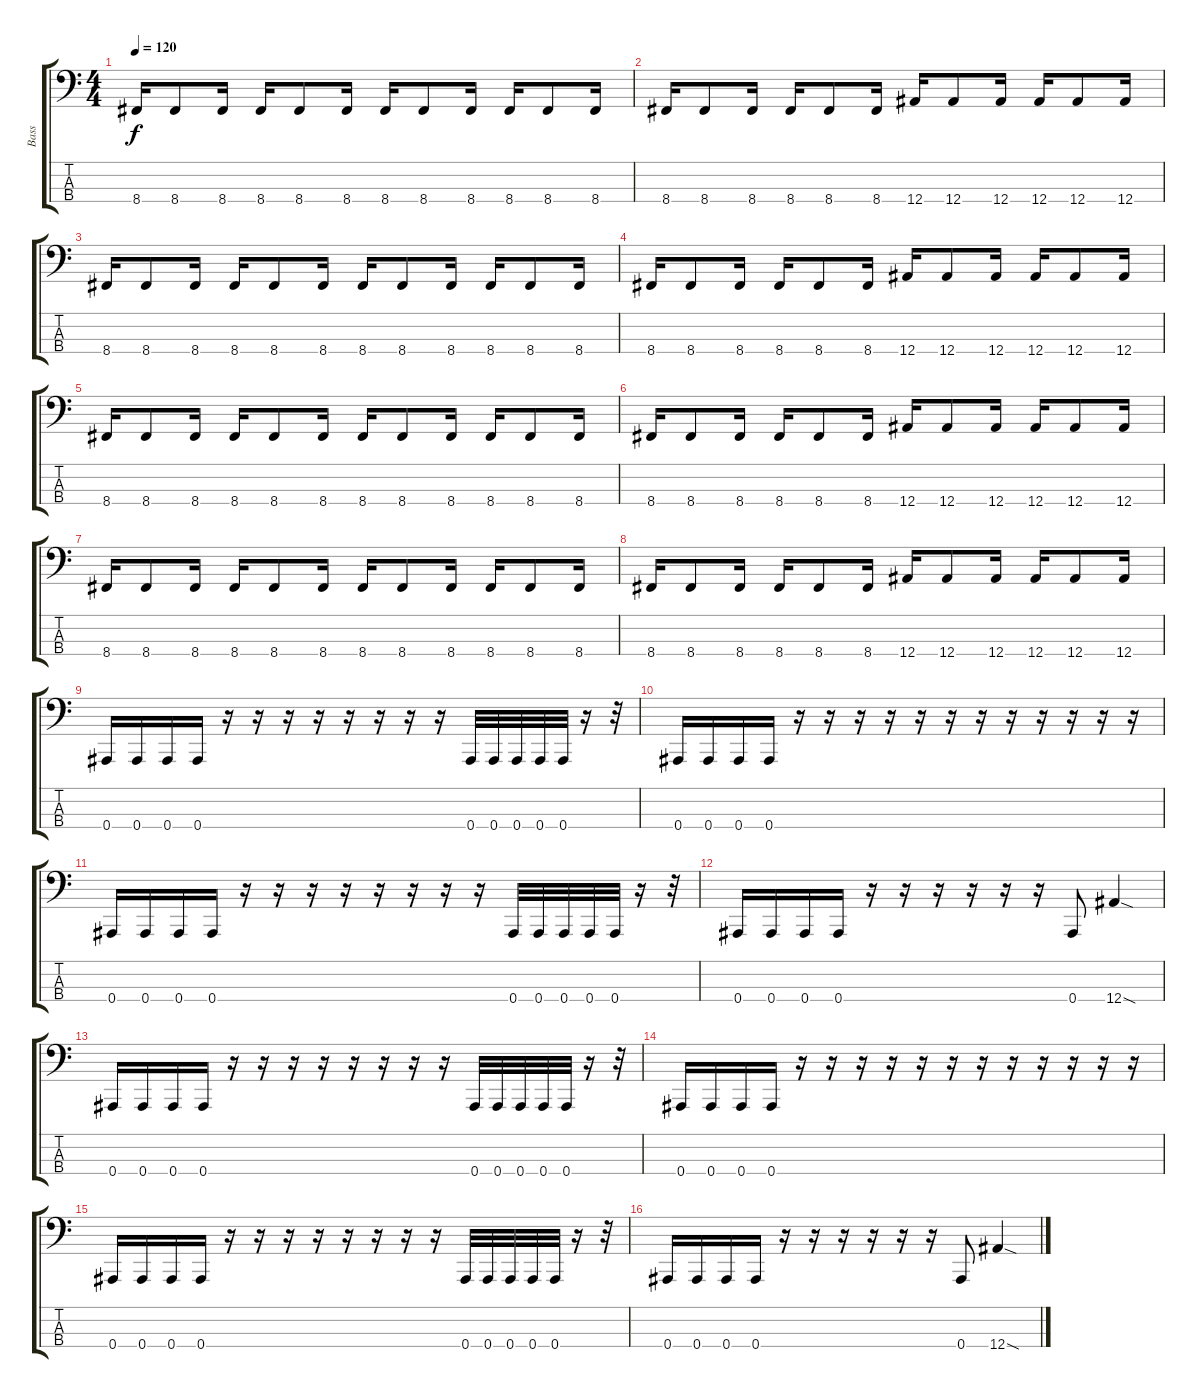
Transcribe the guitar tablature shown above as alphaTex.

\track ("Bass" "Bass") {instrument electricbasspick}
\staff {score tabs}
\tuning (Eb2 Bb1 F1 Bb0) {hide}
\ts (4 4)
\tempo 120
\clef f4
\ks c
8.4.16{dy f} 8.4.8 8.4.16 8.4.16 8.4.8 8.4.16 8.4.16 8.4.8 8.4.16 8.4.16 8.4.8 8.4.16 |
8.4.16 8.4.8 8.4.16 8.4.16 8.4.8 8.4.16 12.4.16 12.4.8 12.4.16 12.4.16 12.4.8 12.4.16 |
8.4.16 8.4.8 8.4.16 8.4.16 8.4.8 8.4.16 8.4.16 8.4.8 8.4.16 8.4.16 8.4.8 8.4.16 |
8.4.16 8.4.8 8.4.16 8.4.16 8.4.8 8.4.16 12.4.16 12.4.8 12.4.16 12.4.16 12.4.8 12.4.16 |
8.4.16 8.4.8 8.4.16 8.4.16 8.4.8 8.4.16 8.4.16 8.4.8 8.4.16 8.4.16 8.4.8 8.4.16 |
8.4.16 8.4.8 8.4.16 8.4.16 8.4.8 8.4.16 12.4.16 12.4.8 12.4.16 12.4.16 12.4.8 12.4.16 |
8.4.16 8.4.8 8.4.16 8.4.16 8.4.8 8.4.16 8.4.16 8.4.8 8.4.16 8.4.16 8.4.8 8.4.16 |
8.4.16 8.4.8 8.4.16 8.4.16 8.4.8 8.4.16 12.4.16 12.4.8 12.4.16 12.4.16 12.4.8 12.4.16 |
0.4.16 0.4.16 0.4.16 0.4.16 r.16 r.16 r.16 r.16 r.16 r.16 r.16 r.16 0.4.32 0.4.32 0.4.32 0.4.32 0.4.32 r.16 r.32 |
0.4.16 0.4.16 0.4.16 0.4.16 r.16 r.16 r.16 r.16 r.16 r.16 r.16 r.16 r.16 r.16 r.16 r.16 |
0.4.16 0.4.16 0.4.16 0.4.16 r.16 r.16 r.16 r.16 r.16 r.16 r.16 r.16 0.4.32 0.4.32 0.4.32 0.4.32 0.4.32 r.16 r.32 |
0.4.16 0.4.16 0.4.16 0.4.16 r.16 r.16 r.16 r.16 r.16 r.16 0.4.8 12.4{sod}.4 |
0.4.16 0.4.16 0.4.16 0.4.16 r.16 r.16 r.16 r.16 r.16 r.16 r.16 r.16 0.4.32 0.4.32 0.4.32 0.4.32 0.4.32 r.16 r.32 |
0.4.16 0.4.16 0.4.16 0.4.16 r.16 r.16 r.16 r.16 r.16 r.16 r.16 r.16 r.16 r.16 r.16 r.16 |
0.4.16 0.4.16 0.4.16 0.4.16 r.16 r.16 r.16 r.16 r.16 r.16 r.16 r.16 0.4.32 0.4.32 0.4.32 0.4.32 0.4.32 r.16 r.32 |
0.4.16 0.4.16 0.4.16 0.4.16 r.16 r.16 r.16 r.16 r.16 r.16 0.4.8 12.4{sod}.4
